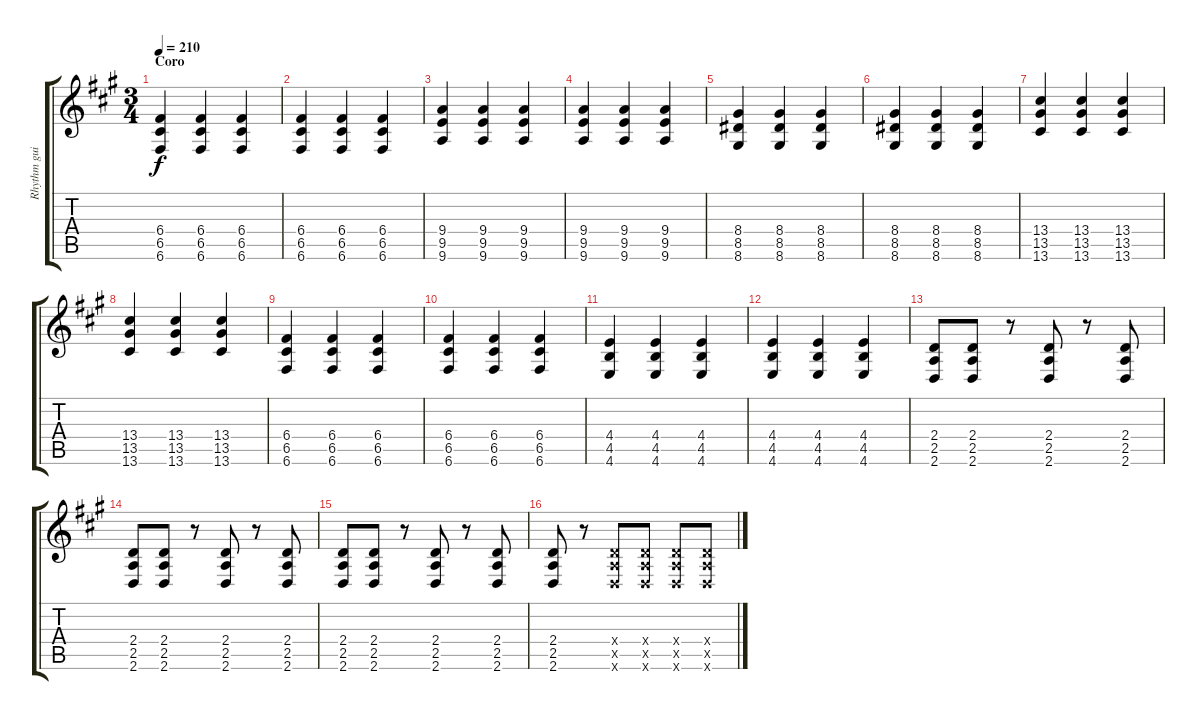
\track ("Rhythm guitar" "Rhythm gui") {instrument distortionguitar}
\staff {score tabs}
\tuning (D4 A3 F3 C3 G2 C2) {hide}
\ts (3 4)
\section ("" "Coro")
\tempo 210
\clef g2
\ks a
(6.4 6.5 6.6).4{dy f} (6.4 6.5 6.6).4 (6.4 6.5 6.6).4 |
(6.4 6.5 6.6).4 (6.4 6.5 6.6).4 (6.4 6.5 6.6).4 |
(9.4 9.5 9.6).4 (9.4 9.5 9.6).4 (9.4 9.5 9.6).4 |
(9.4 9.5 9.6).4 (9.4 9.5 9.6).4 (9.4 9.5 9.6).4 |
(8.4 8.5 8.6).4 (8.4 8.5 8.6).4 (8.4 8.5 8.6).4 |
(8.4 8.5 8.6).4 (8.4 8.5 8.6).4 (8.4 8.5 8.6).4 |
(13.4 13.5 13.6).4 (13.4 13.5 13.6).4 (13.4 13.5 13.6).4 |
(13.4 13.5 13.6).4 (13.4 13.5 13.6).4 (13.4 13.5 13.6).4 |
(6.4 6.5 6.6).4 (6.4 6.5 6.6).4 (6.4 6.5 6.6).4 |
(6.4 6.5 6.6).4 (6.4 6.5 6.6).4 (6.4 6.5 6.6).4 |
(4.4 4.5 4.6).4 (4.4 4.5 4.6).4 (4.4 4.5 4.6).4 |
(4.4 4.5 4.6).4 (4.4 4.5 4.6).4 (4.4 4.5 4.6).4 |
(2.4 2.5 2.6).8 (2.4 2.5 2.6).8 r.8 (2.4 2.5 2.6).8 r.8 (2.4 2.5 2.6).8 |
(2.4 2.5 2.6).8 (2.4 2.5 2.6).8 r.8 (2.4 2.5 2.6).8 r.8 (2.4 2.5 2.6).8 |
(2.4 2.5 2.6).8 (2.4 2.5 2.6).8 r.8 (2.4 2.5 2.6).8 r.8 (2.4 2.5 2.6).8 |
(2.4 2.5 2.6).8 r.8 (2.4{x} 2.5{x} 2.6{x}).8 (2.4{x} 2.5{x} 2.6{x}).8 (2.4{x} 2.5{x} 2.6{x}).8 (2.4{x} 2.5{x} 2.6{x}).8
